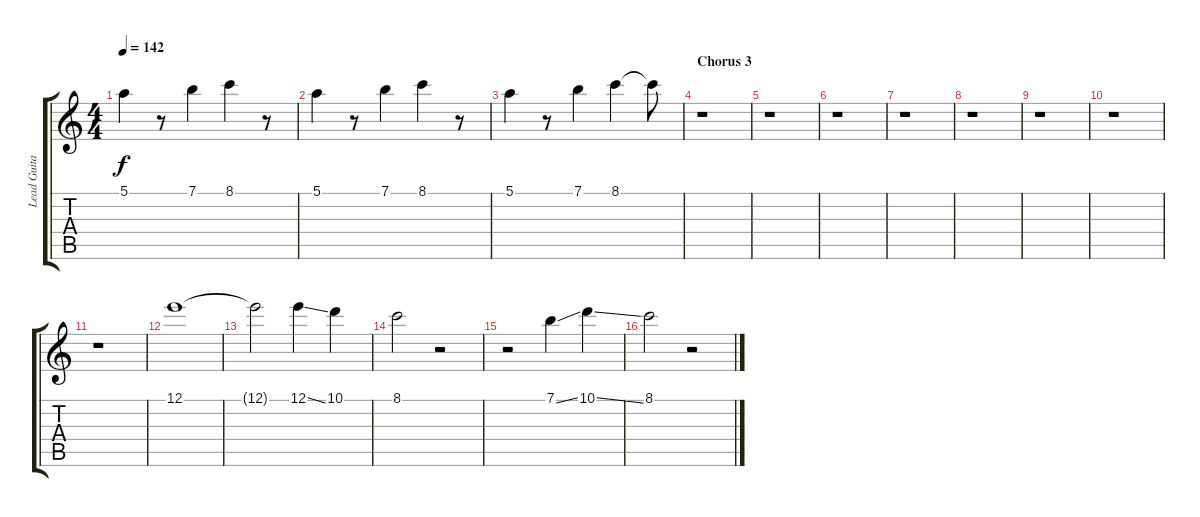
\track ("Lead Guitar" "Lead Guita") {instrument overdrivenguitar}
\staff {score tabs}
\tuning (E4 B3 G3 D3 A2 E2) {hide}
\ts (4 4)
\tempo 142
\clef g2
\ks c
5.1.4{dy f} r.8 7.1.4 8.1.4 r.8 |
5.1.4 r.8 7.1.4 8.1.4 r.8 |
5.1.4 r.8 7.1.4 8.1.4 8.1{t}.8 |
\section ("" "Chorus 3")
r.1 |
r.1 |
r.1 |
r.1 |
r.1 |
r.1 |
r.1 |
r.1 |
\section ("" "")
12.1.1 |
12.1{t}.2 12.1{ss}.4 10.1.4 |
8.1.2 r.2 |
r.2 7.1{ss}.4 10.1{ss}.4 |
8.1.2 r.2
